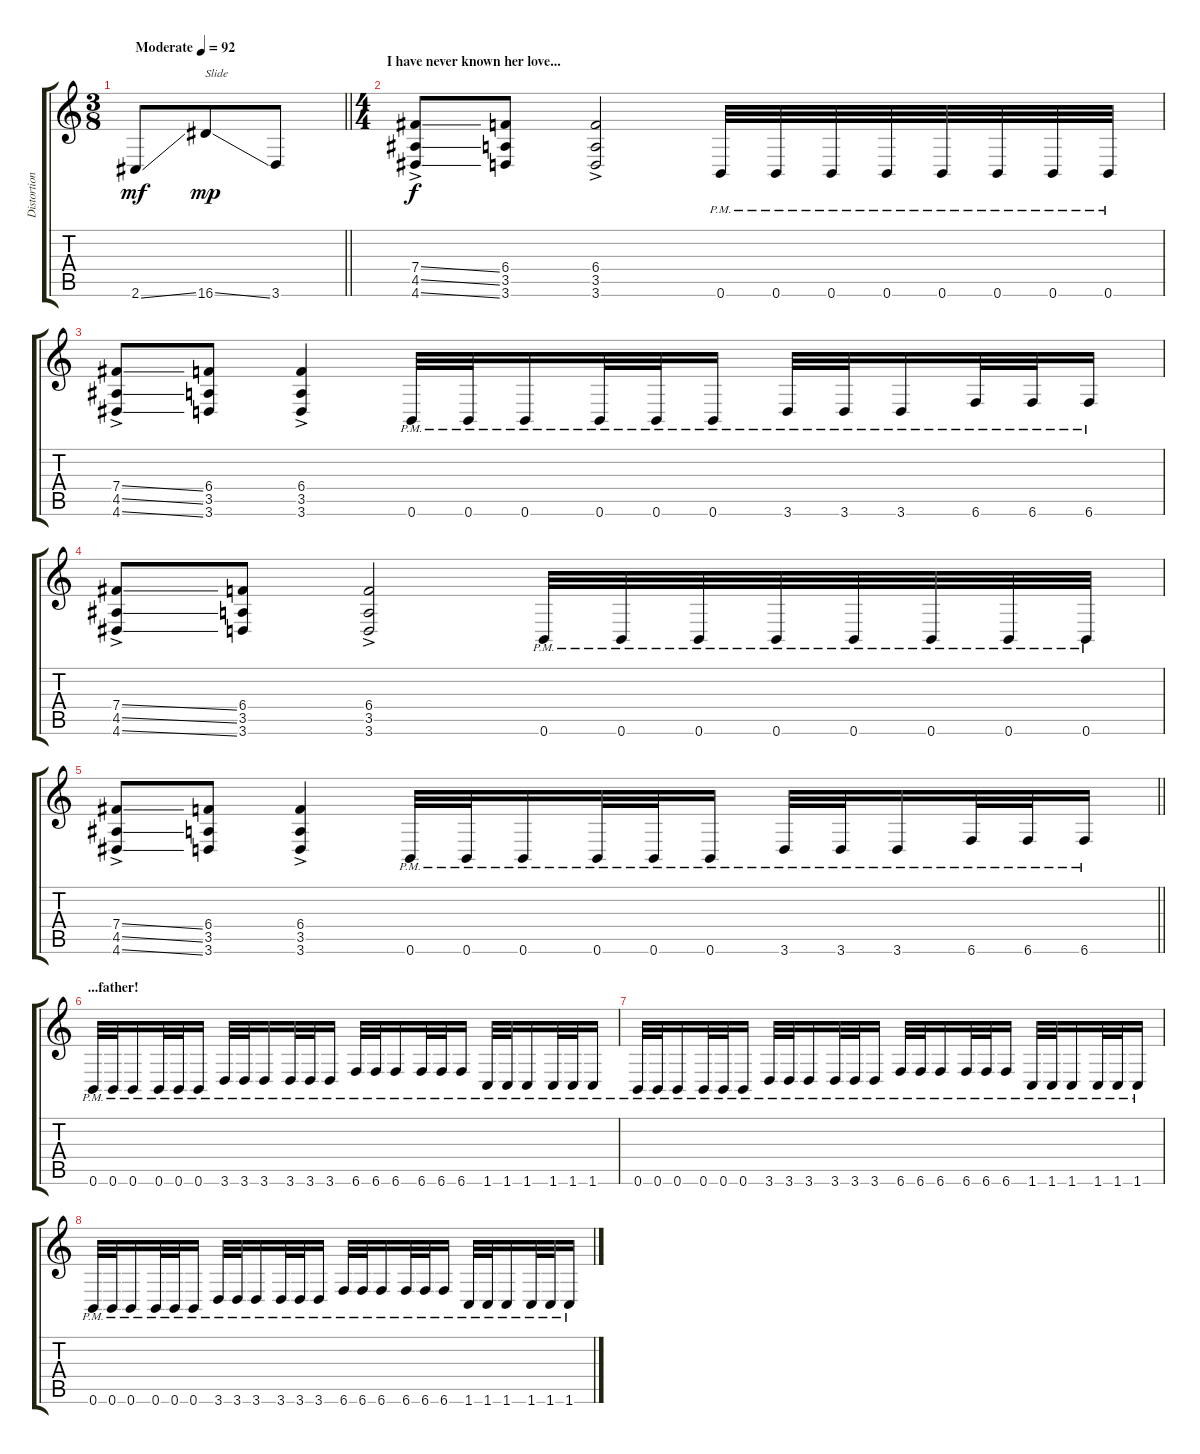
\track ("Distortion Guitar" "Distortion") {instrument distortionguitar}
\staff {score tabs}
\tuning (Eb4 B3 Gb3 B2 Gb2 B1) {hide}
\ts (3 8)
\tempo (92 "Moderate")
\clef g2
\barLineRight lightlight
\ks c
2.6{ss}.8{dy mf instrument distortionguitar} 16.6{ss}.8{txt "Slide" dy mp} 3.6.8 |
\ts (4 4)
\section ("" "I have never known her love...")
(7.4{ss} 4.5{ss} 4.6{ss ac}).8{dy f} (6.4 3.5 3.6).8 (6.4 3.5 3.6{ac}).2 0.6{pm}.32 0.6{pm}.32 0.6{pm}.32 0.6{pm}.32 0.6{pm}.32 0.6{pm}.32 0.6{pm}.32 0.6{pm}.32 |
(7.4{ss} 4.5{ss} 4.6{ss ac}).8 (6.4 3.5 3.6).8 (6.4 3.5 3.6{ac}).4 0.6{pm}.32 0.6{pm}.32 0.6{pm}.16 0.6{pm}.32 0.6{pm}.32 0.6{pm}.16 3.6{pm}.32 3.6{pm}.32 3.6{pm}.16 6.6{pm}.32 6.6{pm}.32 6.6{pm}.16 |
(7.4{ss} 4.5{ss} 4.6{ss ac}).8 (6.4 3.5 3.6).8 (6.4 3.5 3.6{ac}).2 0.6{pm}.32 0.6{pm}.32 0.6{pm}.32 0.6{pm}.32 0.6{pm}.32 0.6{pm}.32 0.6{pm}.32 0.6{pm}.32 |
\barLineRight lightlight
(7.4{ss} 4.5{ss} 4.6{ss ac}).8 (6.4 3.5 3.6).8 (6.4 3.5 3.6{ac}).4 0.6{pm}.32 0.6{pm}.32 0.6{pm}.16 0.6{pm}.32 0.6{pm}.32 0.6{pm}.16 3.6{pm}.32 3.6{pm}.32 3.6{pm}.16 6.6{pm}.32 6.6{pm}.32 6.6{pm}.16 |
\section ("" "...father!")
0.6{pm}.32 0.6{pm}.32 0.6{pm}.16 0.6{pm}.32 0.6{pm}.32 0.6{pm}.16 3.6{pm}.32 3.6{pm}.32 3.6{pm}.16 3.6{pm}.32 3.6{pm}.32 3.6{pm}.16 6.6{pm}.32 6.6{pm}.32 6.6{pm}.16 6.6{pm}.32 6.6{pm}.32 6.6{pm}.16 1.6{pm}.32 1.6{pm}.32 1.6{pm}.16 1.6{pm}.32 1.6{pm}.32 1.6{pm}.16 |
0.6{pm}.32 0.6{pm}.32 0.6{pm}.16 0.6{pm}.32 0.6{pm}.32 0.6{pm}.16 3.6{pm}.32 3.6{pm}.32 3.6{pm}.16 3.6{pm}.32 3.6{pm}.32 3.6{pm}.16 6.6{pm}.32 6.6{pm}.32 6.6{pm}.16 6.6{pm}.32 6.6{pm}.32 6.6{pm}.16 1.6{pm}.32 1.6{pm}.32 1.6{pm}.16 1.6{pm}.32 1.6{pm}.32 1.6{pm}.16 |
0.6{pm}.32 0.6{pm}.32 0.6{pm}.16 0.6{pm}.32 0.6{pm}.32 0.6{pm}.16 3.6{pm}.32 3.6{pm}.32 3.6{pm}.16 3.6{pm}.32 3.6{pm}.32 3.6{pm}.16 6.6{pm}.32 6.6{pm}.32 6.6{pm}.16 6.6{pm}.32 6.6{pm}.32 6.6{pm}.16 1.6{pm}.32 1.6{pm}.32 1.6{pm}.16 1.6{pm}.32 1.6{pm}.32 1.6{pm}.16
